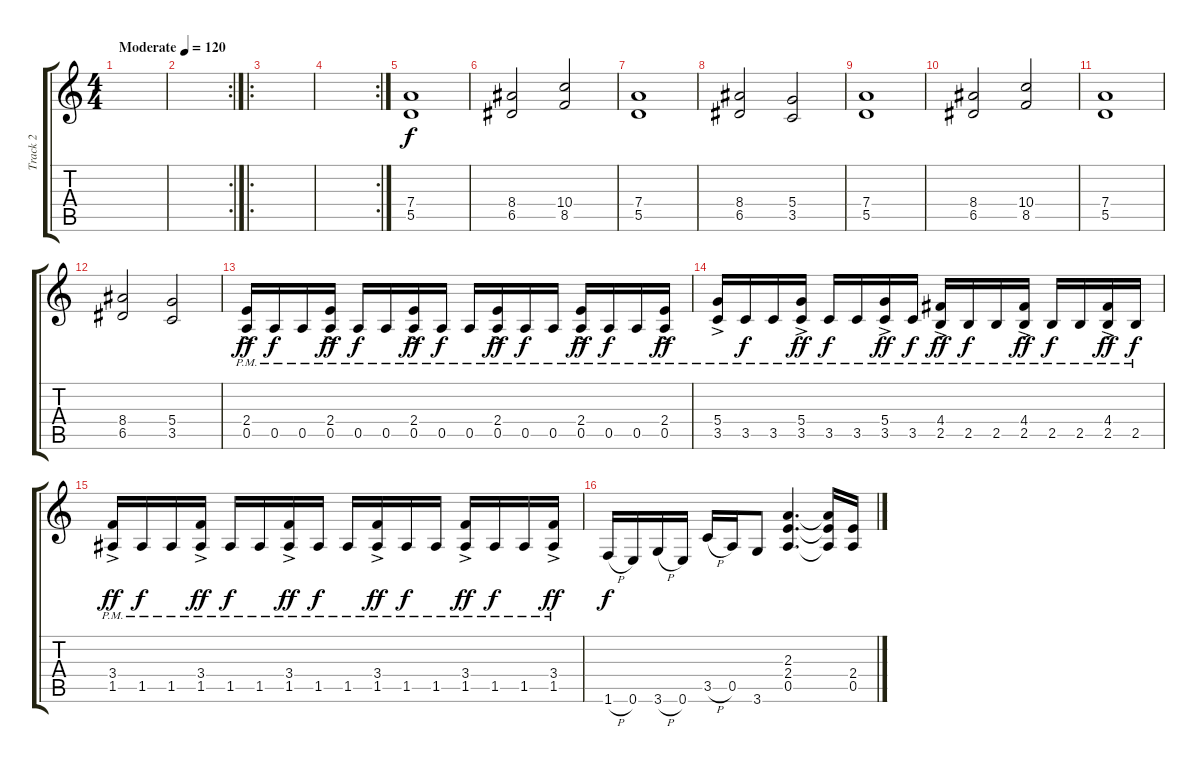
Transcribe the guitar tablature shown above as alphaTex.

\track ("Track 2" "Track 2") {instrument distortionguitar}
\staff {score tabs}
\tuning (E4 B3 G3 D3 A2 E2) {hide}
\ts (4 4)
\tempo (120 "Moderate")
\clef g2
\ks c
|
\rc 2
|
\ro
|
\rc 2
|
(7.4 5.5).1 |
(8.4 6.5).2 (10.4 8.5).2 |
(7.4 5.5).1 |
(8.4 6.5).2 (5.4 3.5).2 |
(7.4 5.5).1 |
(8.4 6.5).2 (10.4 8.5).2 |
(7.4 5.5).1 |
(8.4 6.5).2 (5.4 3.5).2 |
(2.4{ac pm} 0.5{pm}).16{dy ff} 0.5{pm}.16{dy f} 0.5{pm}.16 (2.4{ac pm} 0.5{pm}).16{dy ff} 0.5{pm}.16{dy f} 0.5{pm}.16 (2.4{ac pm} 0.5{pm}).16{dy ff} 0.5{pm}.16{dy f} 0.5{pm}.16 (2.4{ac pm} 0.5{pm}).16{dy ff} 0.5{pm}.16{dy f} 0.5{pm}.16 (2.4{ac pm} 0.5{pm}).16{dy ff} 0.5{pm}.16{dy f} 0.5{pm}.16 (2.4{ac pm} 0.5{pm}).16{dy ff} |
(5.4{ac pm} 3.5{pm}).16 3.5{pm}.16{dy f} 3.5{pm}.16 (5.4{ac pm} 3.5{pm}).16{dy ff} 3.5{pm}.16{dy f} 3.5{pm}.16 (5.4{ac pm} 3.5{pm}).16{dy ff} 3.5{pm}.16{dy f} (4.4{ac pm} 2.5{pm}).16{dy ff} 2.5{pm}.16{dy f} 2.5{pm}.16 (4.4{ac pm} 2.5{pm}).16{dy ff} 2.5{pm}.16{dy f} 2.5{pm}.16 (4.4{ac pm} 2.5{pm}).16{dy ff} 2.5{pm}.16{dy f} |
(3.4{ac pm} 1.5{pm}).16{dy ff} 1.5{pm}.16{dy f} 1.5{pm}.16 (3.4{ac pm} 1.5{pm}).16{dy ff} 1.5{pm}.16{dy f} 1.5{pm}.16 (3.4{ac pm} 1.5{pm}).16{dy ff} 1.5{pm}.16{dy f} 1.5{pm}.16 (3.4{ac pm} 1.5{pm}).16{dy ff} 1.5{pm}.16{dy f} 1.5{pm}.16 (3.4{ac pm} 1.5{pm}).16{dy ff} 1.5{pm}.16{dy f} 1.5{pm}.16 (3.4{ac pm} 1.5{pm}).16{dy ff} |
1.6{h}.16{dy f} 0.6.16 3.6{h}.16 0.6.16 3.5{h}.16 0.5.16 3.6.8 (2.3 2.4 0.5).4{d} (2.3{t} 2.4{t} 0.5{t}).16 (2.4 0.5).16
